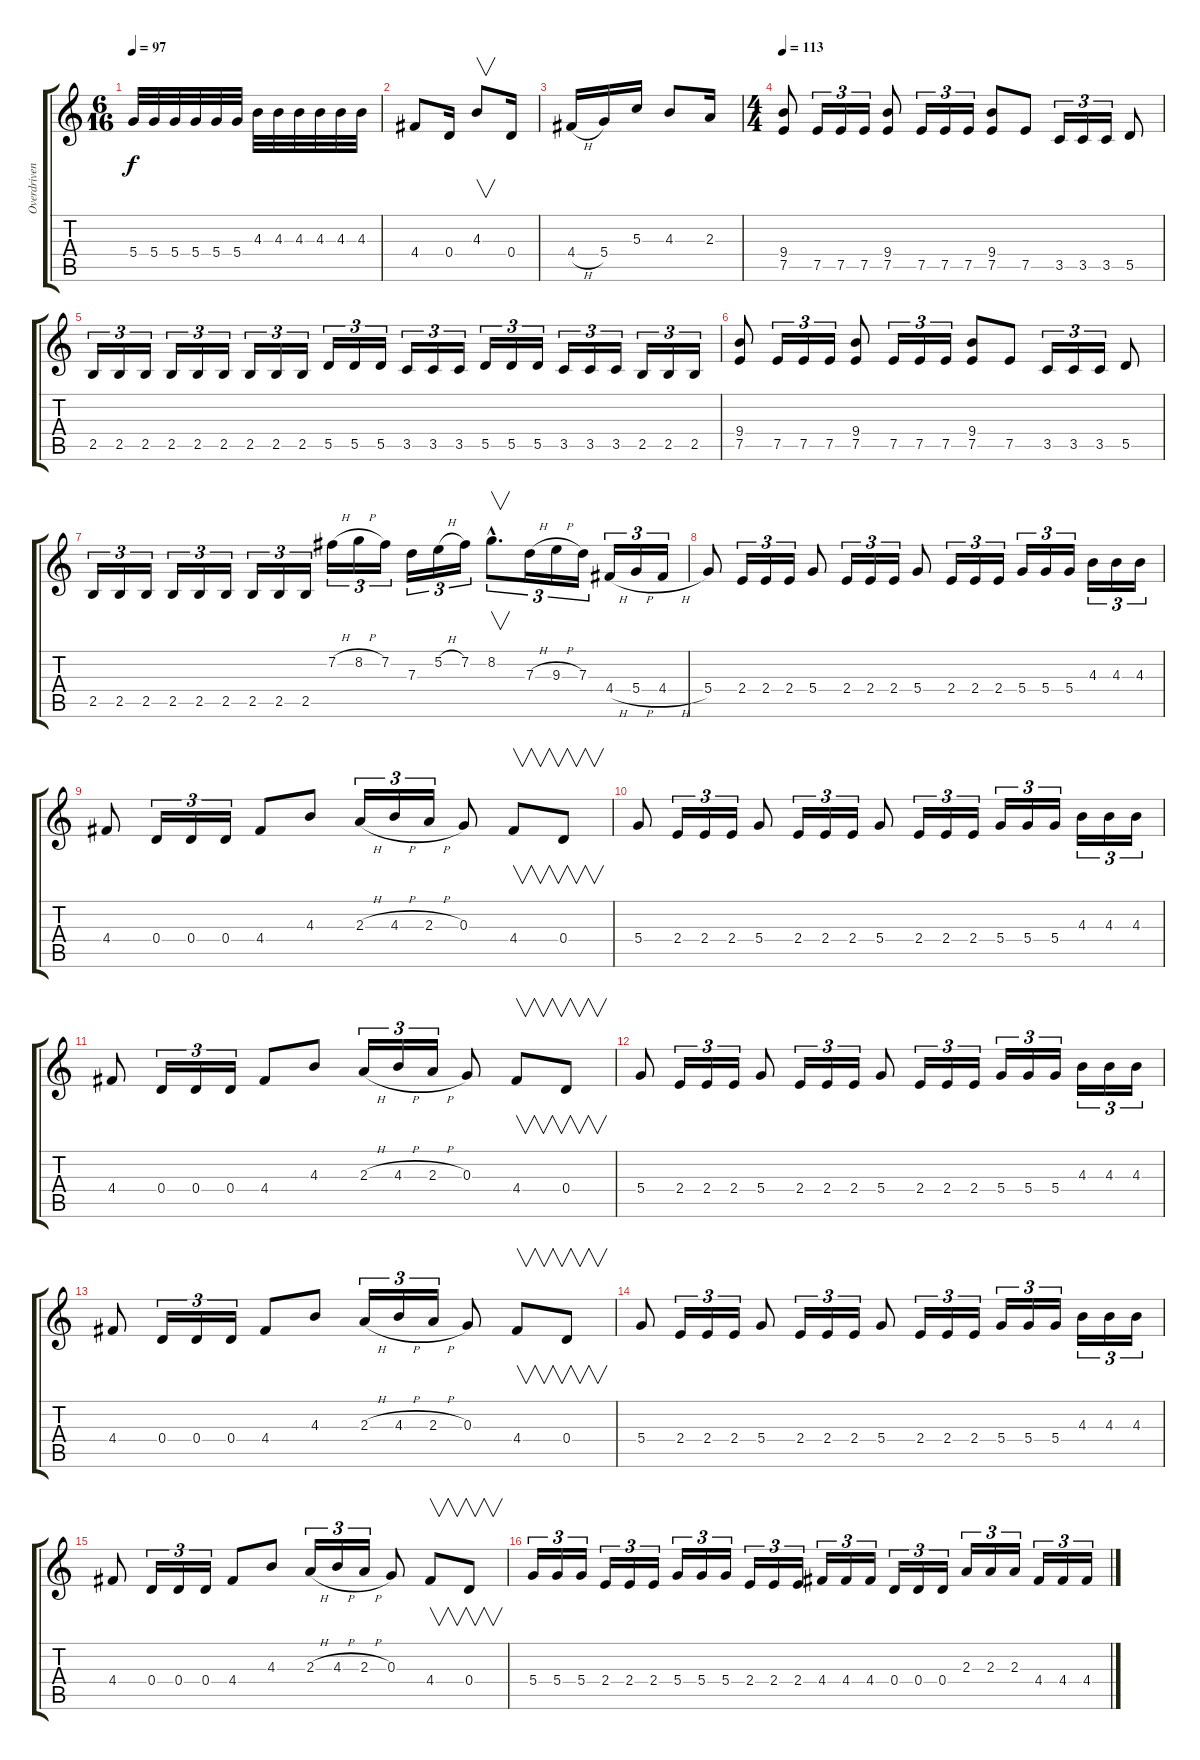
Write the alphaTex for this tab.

\track ("Overdriven Guitar 2" "Overdriven") {instrument overdrivenguitar}
\staff {score tabs}
\tuning (E4 B3 G3 D3 A2 E2) {hide}
\ts (6 16)
\tempo 97
\clef g2
\ks c
5.4.32{dy f} 5.4.32 5.4.32 5.4.32 5.4.32 5.4.32 4.3.32 4.3.32 4.3.32 4.3.32 4.3.32 4.3.32 |
4.4.8 0.4.16 4.3.8{v} 0.4.16 |
4.4{h}.16 5.4.16 5.3.16 4.3.8 2.3.16 |
\ts (4 4)
\tempo 113
(9.4 7.5).8 7.5.16{tu (3 2)} 7.5.16{tu (3 2)} 7.5.16{tu (3 2)} (9.4 7.5).8 7.5.16{tu (3 2)} 7.5.16{tu (3 2)} 7.5.16{tu (3 2)} (9.4 7.5).8 7.5.8 3.5.16{tu (3 2)} 3.5.16{tu (3 2)} 3.5.16{tu (3 2)} 5.5.8 |
2.5.16{tu (3 2)} 2.5.16{tu (3 2)} 2.5.16{tu (3 2)} 2.5.16{tu (3 2)} 2.5.16{tu (3 2)} 2.5.16{tu (3 2)} 2.5.16{tu (3 2)} 2.5.16{tu (3 2)} 2.5.16{tu (3 2)} 5.5.16{tu (3 2)} 5.5.16{tu (3 2)} 5.5.16{tu (3 2)} 3.5.16{tu (3 2)} 3.5.16{tu (3 2)} 3.5.16{tu (3 2)} 5.5.16{tu (3 2)} 5.5.16{tu (3 2)} 5.5.16{tu (3 2)} 3.5.16{tu (3 2)} 3.5.16{tu (3 2)} 3.5.16{tu (3 2)} 2.5.16{tu (3 2)} 2.5.16{tu (3 2)} 2.5.16{tu (3 2)} |
(9.4 7.5).8 7.5.16{tu (3 2)} 7.5.16{tu (3 2)} 7.5.16{tu (3 2)} (9.4 7.5).8 7.5.16{tu (3 2)} 7.5.16{tu (3 2)} 7.5.16{tu (3 2)} (9.4 7.5).8 7.5.8 3.5.16{tu (3 2)} 3.5.16{tu (3 2)} 3.5.16{tu (3 2)} 5.5.8 |
2.5.16{tu (3 2)} 2.5.16{tu (3 2)} 2.5.16{tu (3 2)} 2.5.16{tu (3 2)} 2.5.16{tu (3 2)} 2.5.16{tu (3 2)} 2.5.16{tu (3 2)} 2.5.16{tu (3 2)} 2.5.16{tu (3 2)} 7.2{h}.16{tu (3 2)} 8.2{h}.16{tu (3 2)} 7.2.16{tu (3 2)} 7.3.16{tu (3 2)} 5.2{h}.16{tu (3 2)} 7.2.16{tu (3 2)} 8.2{hac}.8{v d tu (3 2)} 7.3{h}.16{tu (3 2)} 9.3{h}.16{tu (3 2)} 7.3.16{tu (3 2)} 4.4{h}.16{tu (3 2)} 5.4{h}.16{tu (3 2)} 4.4{h}.16{tu (3 2)} |
5.4.8 2.4.16{tu (3 2)} 2.4.16{tu (3 2)} 2.4.16{tu (3 2)} 5.4.8 2.4.16{tu (3 2)} 2.4.16{tu (3 2)} 2.4.16{tu (3 2)} 5.4.8 2.4.16{tu (3 2)} 2.4.16{tu (3 2)} 2.4.16{tu (3 2)} 5.4.16{tu (3 2)} 5.4.16{tu (3 2)} 5.4.16{tu (3 2)} 4.3.16{tu (3 2)} 4.3.16{tu (3 2)} 4.3.16{tu (3 2)} |
4.4.8 0.4.16{tu (3 2)} 0.4.16{tu (3 2)} 0.4.16{tu (3 2)} 4.4.8 4.3.8 2.3{h}.16{tu (3 2)} 4.3{h}.16{tu (3 2)} 2.3{h}.16{tu (3 2)} 0.3.8 4.4.8{v} 0.4.8{v} |
5.4.8 2.4.16{tu (3 2)} 2.4.16{tu (3 2)} 2.4.16{tu (3 2)} 5.4.8 2.4.16{tu (3 2)} 2.4.16{tu (3 2)} 2.4.16{tu (3 2)} 5.4.8 2.4.16{tu (3 2)} 2.4.16{tu (3 2)} 2.4.16{tu (3 2)} 5.4.16{tu (3 2)} 5.4.16{tu (3 2)} 5.4.16{tu (3 2)} 4.3.16{tu (3 2)} 4.3.16{tu (3 2)} 4.3.16{tu (3 2)} |
4.4.8 0.4.16{tu (3 2)} 0.4.16{tu (3 2)} 0.4.16{tu (3 2)} 4.4.8 4.3.8 2.3{h}.16{tu (3 2)} 4.3{h}.16{tu (3 2)} 2.3{h}.16{tu (3 2)} 0.3.8 4.4.8{v} 0.4.8{v} |
5.4.8 2.4.16{tu (3 2)} 2.4.16{tu (3 2)} 2.4.16{tu (3 2)} 5.4.8 2.4.16{tu (3 2)} 2.4.16{tu (3 2)} 2.4.16{tu (3 2)} 5.4.8 2.4.16{tu (3 2)} 2.4.16{tu (3 2)} 2.4.16{tu (3 2)} 5.4.16{tu (3 2)} 5.4.16{tu (3 2)} 5.4.16{tu (3 2)} 4.3.16{tu (3 2)} 4.3.16{tu (3 2)} 4.3.16{tu (3 2)} |
4.4.8 0.4.16{tu (3 2)} 0.4.16{tu (3 2)} 0.4.16{tu (3 2)} 4.4.8 4.3.8 2.3{h}.16{tu (3 2)} 4.3{h}.16{tu (3 2)} 2.3{h}.16{tu (3 2)} 0.3.8 4.4.8{v} 0.4.8{v} |
5.4.8 2.4.16{tu (3 2)} 2.4.16{tu (3 2)} 2.4.16{tu (3 2)} 5.4.8 2.4.16{tu (3 2)} 2.4.16{tu (3 2)} 2.4.16{tu (3 2)} 5.4.8 2.4.16{tu (3 2)} 2.4.16{tu (3 2)} 2.4.16{tu (3 2)} 5.4.16{tu (3 2)} 5.4.16{tu (3 2)} 5.4.16{tu (3 2)} 4.3.16{tu (3 2)} 4.3.16{tu (3 2)} 4.3.16{tu (3 2)} |
4.4.8 0.4.16{tu (3 2)} 0.4.16{tu (3 2)} 0.4.16{tu (3 2)} 4.4.8 4.3.8 2.3{h}.16{tu (3 2)} 4.3{h}.16{tu (3 2)} 2.3{h}.16{tu (3 2)} 0.3.8 4.4.8{v} 0.4.8{v} |
5.4.16{tu (3 2)} 5.4.16{tu (3 2)} 5.4.16{tu (3 2)} 2.4.16{tu (3 2)} 2.4.16{tu (3 2)} 2.4.16{tu (3 2)} 5.4.16{tu (3 2)} 5.4.16{tu (3 2)} 5.4.16{tu (3 2)} 2.4.16{tu (3 2)} 2.4.16{tu (3 2)} 2.4.16{tu (3 2)} 4.4.16{tu (3 2)} 4.4.16{tu (3 2)} 4.4.16{tu (3 2)} 0.4.16{tu (3 2)} 0.4.16{tu (3 2)} 0.4.16{tu (3 2)} 2.3.16{tu (3 2)} 2.3.16{tu (3 2)} 2.3.16{tu (3 2)} 4.4.16{tu (3 2)} 4.4.16{tu (3 2)} 4.4.16{tu (3 2)}
